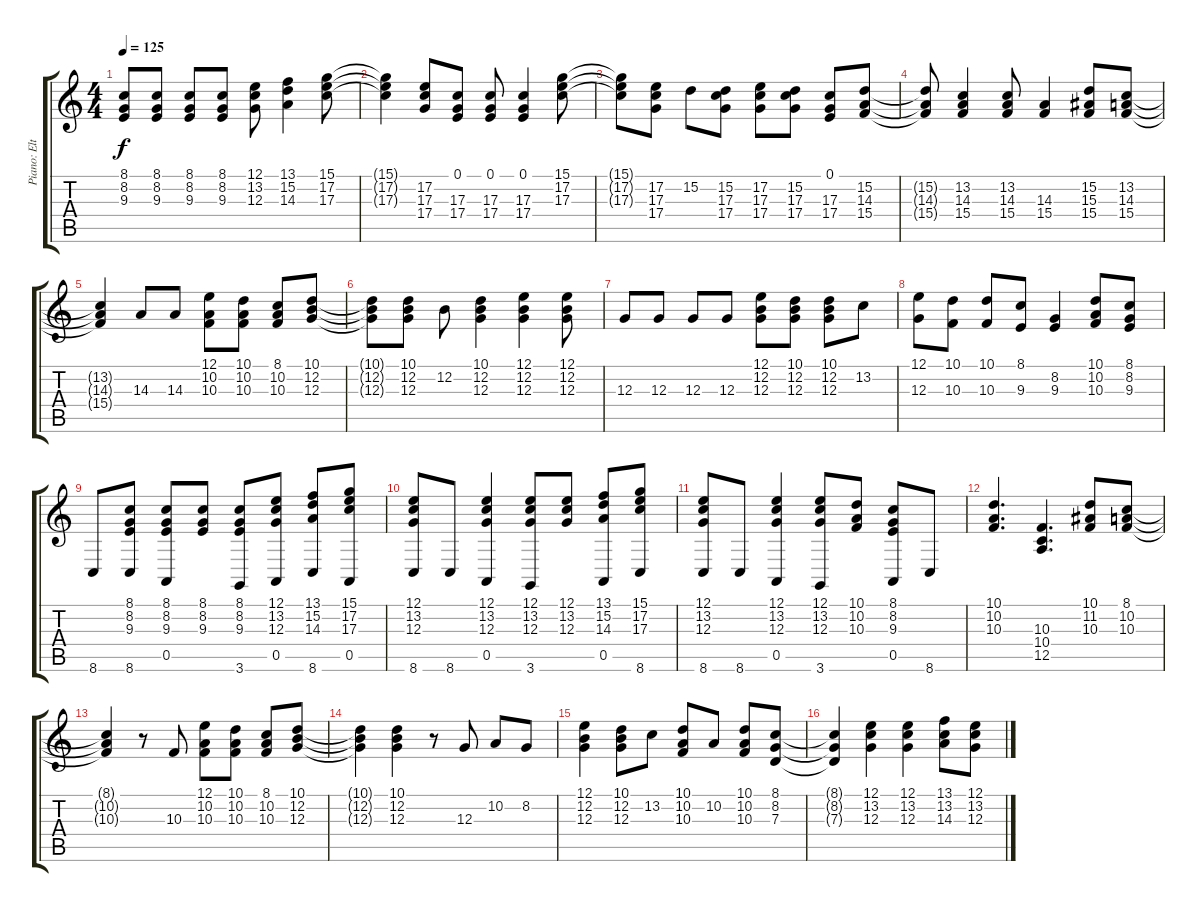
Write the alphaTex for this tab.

\track ("Piano: Elton Right" "Piano: Elt") {instrument acousticgrandpiano}
\staff {score tabs}
\tuning (E4 B3 G3 D3 A2 E2) {hide}
\ts (4 4)
\tempo 125
\clef g2
\ks c
(8.1{t} 8.2{t} 9.3{t}).8{dy f} (8.1 8.2 9.3).8 (8.1 8.2 9.3).8 (8.1 8.2 9.3).8 (12.1 13.2 12.3).8 (13.1 15.2 14.3).4 (15.1 17.2 17.3).8 |
(15.1{t} 17.2{t} 17.3{t}).4 (17.2 17.3 17.4).8 (0.1 17.3 17.4).8 (0.1 17.3 17.4).8 (0.1 17.3 17.4).4 (15.1 17.2 17.3).8 |
(15.1{t} 17.2{t} 17.3{t}).8 (17.2 17.3 17.4).8 15.2.8 (15.2 17.3 17.4).8 (17.2 17.3 17.4).8 (15.2 17.3 17.4).8 (0.1 17.3 17.4).8 (15.2 14.3 15.4).8 |
(15.2{t} 14.3{t} 15.4{t}).8 (13.2 14.3 15.4).4 (13.2 14.3 15.4).8 (14.3 15.4).4 (15.2 15.3 15.4).8 (13.2 14.3 15.4).8 |
(13.2{t} 14.3{t} 15.4{t}).4 14.3.8 14.3.8 (12.1 10.2 10.3).8 (10.1 10.2 10.3).8 (8.1 10.2 10.3).8 (10.1 12.2 12.3).8 |
(10.1{t} 12.2{t} 12.3{t}).8 (10.1 12.2 12.3).8 12.2.8 (10.1 12.2 12.3).4 (12.1 12.2 12.3).4 (12.1 12.2 12.3).8 |
12.3.8 12.3.8 12.3.8 12.3.8 (12.1 12.2 12.3).8 (10.1 12.2 12.3).8 (10.1 12.2 12.3).8 13.2.8 |
(12.1 12.3).8 (10.1 10.3).8 (10.1 10.3).8 (8.1 9.3).8 (8.2 9.3).4 (10.1 10.2 10.3).8 (8.1 8.2 9.3).8 |
8.6.8 (8.1 8.2 9.3 8.6).8 (8.1 8.2 9.3 0.5).8 (8.1 8.2 9.3).8 (8.1 8.2 9.3 3.6).8 (12.1 13.2 12.3 0.5).8 (13.1 15.2 14.3 8.6).8 (15.1 17.2 17.3 0.5).8 |
(12.1 13.2 12.3 8.6).8 8.6.8 (12.1 13.2 12.3 0.5).4 (12.1 13.2 12.3 3.6).8 (12.1 13.2 12.3).8 (13.1 15.2 14.3 0.5).8 (15.1 17.2 17.3 8.6).8 |
(12.1 13.2 12.3 8.6).8 8.6.8 (12.1 13.2 12.3 0.5).4 (12.1 13.2 12.3 3.6).8 (10.1 10.2 10.3).8 (8.1 8.2 9.3 0.5).8 8.6.8 |
(10.1 10.2 10.3).4{d} (10.3 10.4 12.5).4{d} (10.1 11.2 10.3).8 (8.1 10.2 10.3).8 |
(8.1{t} 10.2{t} 10.3{t}).4 r.8 10.3.8 (12.1 10.2 10.3).8 (10.1 10.2 10.3).8 (8.1 10.2 10.3).8 (10.1 12.2 12.3).8 |
(10.1{t} 12.2{t} 12.3{t}).4 (10.1 12.2 12.3).4 r.8 12.3.8 10.2.8 8.2.8 |
(12.1 12.2 12.3).4 (10.1 12.2 12.3).8 13.2.8 (10.1 10.2 10.3).8 10.2.8 (10.1 10.2 10.3).8 (8.1 8.2 7.3).8 |
(8.1{t} 8.2{t} 7.3{t}).4 (12.1 13.2 12.3).4 (12.1 13.2 12.3).4 (13.1 13.2 14.3).8 (12.1 13.2 12.3).8
